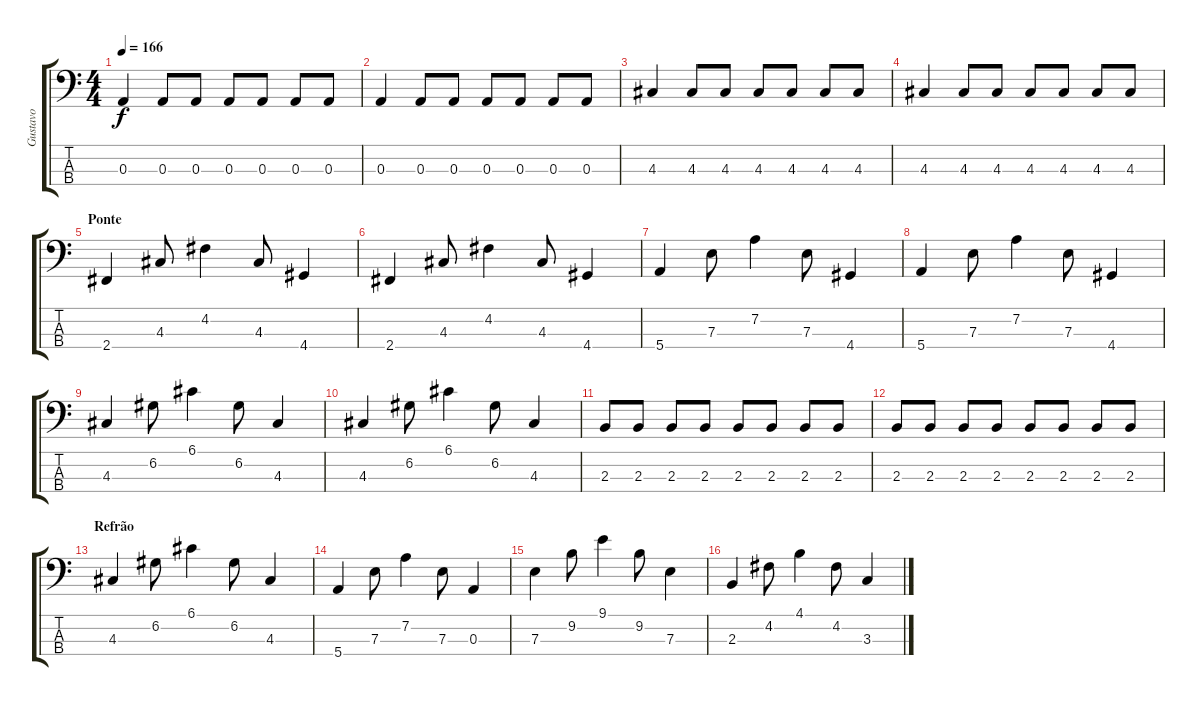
\track ("Gustavo" "Gustavo") {instrument electricbassfinger}
\staff {score tabs}
\tuning (G2 D2 A1 E1) {hide}
\ts (4 4)
\tempo 166
\clef f4
\ks c
0.3.4{dy f} 0.3.8 0.3.8 0.3.8 0.3.8 0.3.8 0.3.8 |
0.3.4 0.3.8 0.3.8 0.3.8 0.3.8 0.3.8 0.3.8 |
4.3.4 4.3.8 4.3.8 4.3.8 4.3.8 4.3.8 4.3.8 |
4.3.4 4.3.8 4.3.8 4.3.8 4.3.8 4.3.8 4.3.8 |
\section ("" "Ponte")
2.4.4 4.3.8 4.2.4 4.3.8 4.4.4 |
2.4.4 4.3.8 4.2.4 4.3.8 4.4.4 |
5.4.4 7.3.8 7.2.4 7.3.8 4.4.4 |
5.4.4 7.3.8 7.2.4 7.3.8 4.4.4 |
4.3.4 6.2.8 6.1.4 6.2.8 4.3.4 |
4.3.4 6.2.8 6.1.4 6.2.8 4.3.4 |
2.3.8 2.3.8 2.3.8 2.3.8 2.3.8 2.3.8 2.3.8 2.3.8 |
2.3.8 2.3.8 2.3.8 2.3.8 2.3.8 2.3.8 2.3.8 2.3.8 |
\section ("" "Refrão")
4.3.4 6.2.8 6.1.4 6.2.8 4.3.4 |
5.4.4 7.3.8 7.2.4 7.3.8 0.3.4 |
7.3.4 9.2.8 9.1.4 9.2.8 7.3.4 |
2.3.4 4.2.8 4.1.4 4.2.8 3.3.4
